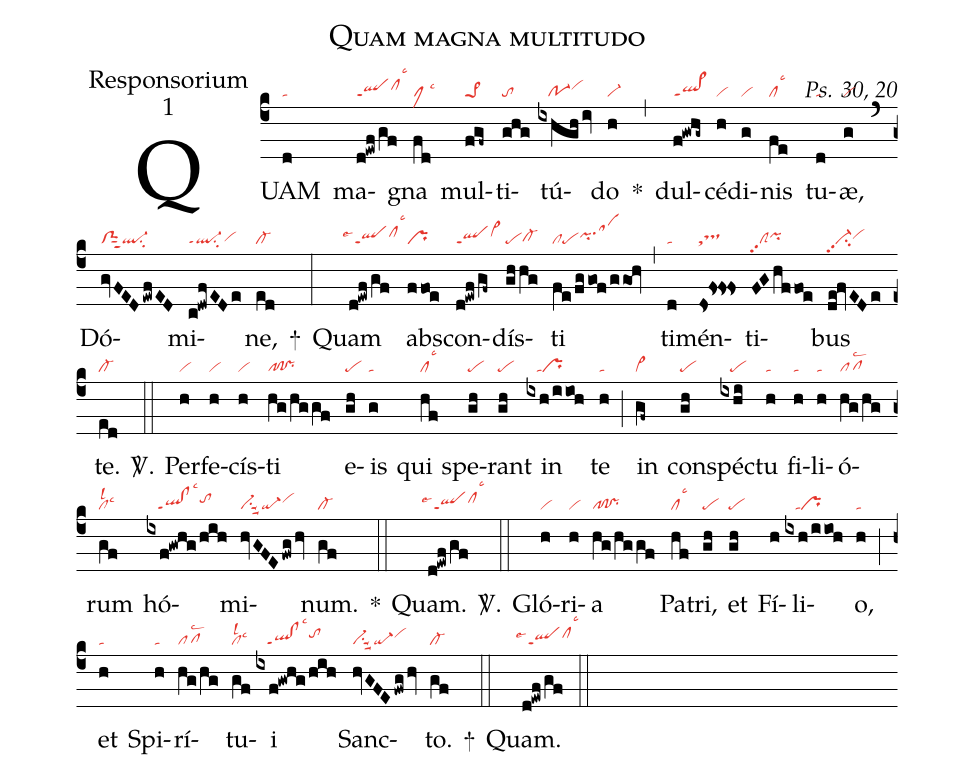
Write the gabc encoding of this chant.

name:Quam magna multitudo;
office-part:Responsorium;
mode:1;
commentary:Ps. 30, 20;
nabc-lines:1;
%%
(c4)
QUAM(d|ta) ma(d!ewf/gf|qlppt1clhilsc3)gna(fd|clMlsc3) mul(fgf~|pe>1)ti(ghg|to)tú(ixhgh/iv|///po-1vihi)do(h|vi-) *(,)
dul(f!gwhg~|ql>ppt1)cé(h|vi)di(g|vi)nis(fe|cllsc3) tu(d|ta)æ,(g|vi) (`)
Dó(gvFEDewfED|clSsut2ql-su2)mi(c!dwfEDe|ql-ppt1su2vihg)ne,(ed|cl-) +(:)
Quam(d!ewf/gf|``qlppt1lse4clhilsc3) abs(ffoe|pr)con(d!ewf/gf~|qlppt1vi>hi)dís(gh/hg|pecl-hg)ti(fe/fggof/ggOh|clpepihhsahj) (,)
ti(d|ta)mén(ds!fs!fs!fs|sttshh)ti(FGhf/foe|clSpp2pihh)bus(de!fvEDe|vi-pp2su2vihh) te.(ed|cl-) <sp>V/</sp>.(::)
Per(h|vi)fe(h|vi)cís(h|vi)ti(hg/hggf|pf!pr) e(gh|pe)is(g|ta) qui(hf|cllsc3) spe(gh|pe)rant(gh|pe) in(ixh/iioh|///tapr) te(h|ta) (;)
in(gf~|vi>) con(gh|pe)spéc(ixhi|///pe)tu(h|ta) fi(h|ta)li(h|ta)ó(hg/hg|pflsc2)rum(gf|cllsc3lsl2) hó(ixf!gwhg/hih|///ql!clppt1lsc3tohi)mi(hvGFEfwg/hv|vi-su1suu2qi-vihi)num.(gf|cl-) *(::)
Quam.(d!ewf/gf|``qlppt1lse4clhilsc3) <sp>V/</sp>.(::)
Gló(h|vi)ri(h|vi)a(hg/hggf|pf!pr) Pa(hf|cllsc3)tri,(gh|pe) et(gh|pe) Fí(h)li(ixh/iioh|///tapr)o,(h|ta) (;)
et(h|ta) Spi(h|ta)rí(hg/hg|pflsc2)tu(gf|cllsc3lsl2)i(ixf!gwhg/hih|///ql!clppt1lsc3tohi) Sanc(hvGFEfwg/hv|vi-su1suu2qi-vihi)to.(gf|cl-) +(::)
Quam.(d!ewf/gf|``qlppt1lse4clhilsc3) (::)
